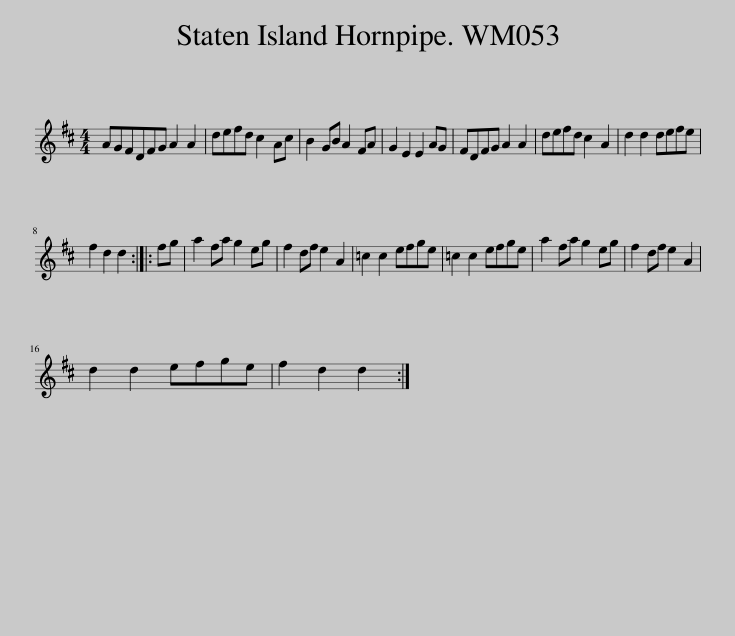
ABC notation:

X:1
L:1/8
M:4/4
I:linebreak $
K:D
V:1 treble
V:1
 AGFDFG A2 A2 | defd c2 Ac | B2 GB A2 FA | G2 E2 E2 AG | FDFG A2 A2 | %5
 defd c2 A2 | d2 d2 defe |$ f2 d2 d2 :: fg | a2 fa g2 eg | %10
 f2 df e2 A2 | =c2 c2 efge | =c2 c2 efge | a2 fa g2 eg | f2 df e2 A2 |$ %15
 d2 d2 efge | f2 d2 d2 :| %17
